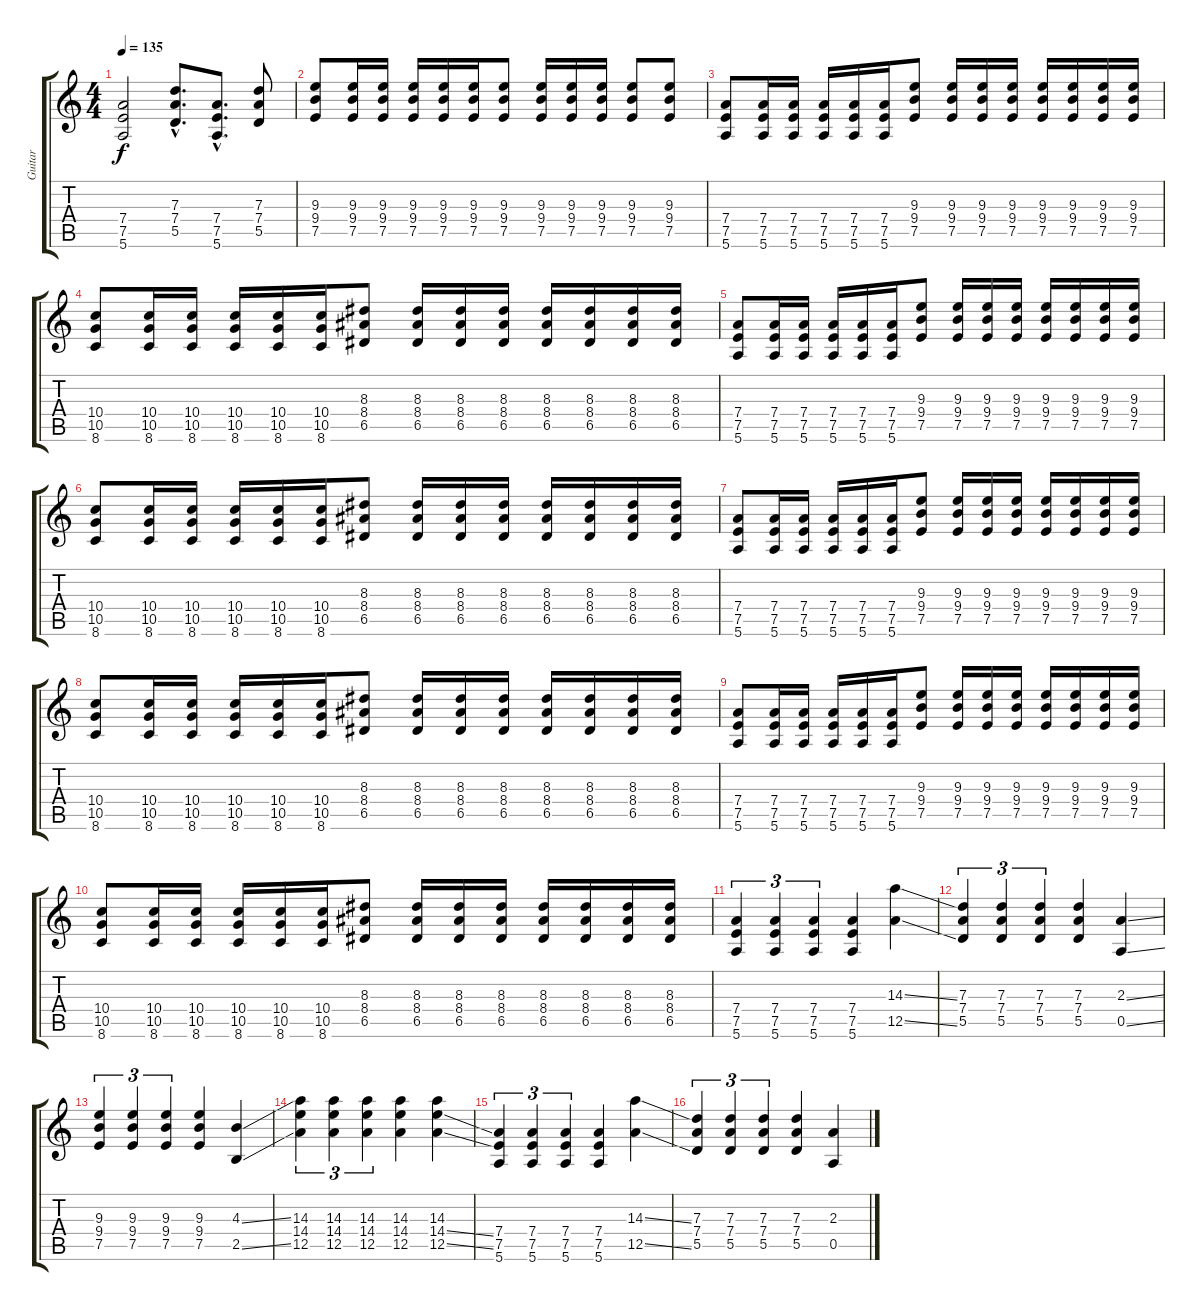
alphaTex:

\track ("Guitar" "Guitar") {instrument distortionguitar}
\staff {score tabs}
\tuning (E4 B3 G3 D3 A2 E2) {hide}
\ts (4 4)
\tempo 135
\clef g2
\ks c
(7.4 7.5 5.6).2{dy f} (7.3{hac} 7.4{hac} 5.5{hac}).8{d} (7.4{hac} 7.5{hac} 5.6{hac}).8{d} (7.3 7.4 5.5).8 |
(9.3 9.4 7.5).8 (9.3 9.4 7.5).16 (9.3 9.4 7.5).16 (9.3 9.4 7.5).16 (9.3 9.4 7.5).16 (9.3 9.4 7.5).16 (9.3 9.4 7.5).8 (9.3 9.4 7.5).16 (9.3 9.4 7.5).16 (9.3 9.4 7.5).16 (9.3 9.4 7.5).8 (9.3 9.4 7.5).8 |
(7.4 7.5 5.6).8 (7.4 7.5 5.6).16 (7.4 7.5 5.6).16 (7.4 7.5 5.6).16 (7.4 7.5 5.6).16 (7.4 7.5 5.6).16 (9.3 9.4 7.5).8 (9.3 9.4 7.5).16 (9.3 9.4 7.5).16 (9.3 9.4 7.5).16 (9.3 9.4 7.5).16 (9.3 9.4 7.5).16 (9.3 9.4 7.5).16 (9.3 9.4 7.5).16 |
(10.4 10.5 8.6).8 (10.4 10.5 8.6).16 (10.4 10.5 8.6).16 (10.4 10.5 8.6).16 (10.4 10.5 8.6).16 (10.4 10.5 8.6).16 (8.3 8.4 6.5).8 (8.3 8.4 6.5).16 (8.3 8.4 6.5).16 (8.3 8.4 6.5).16 (8.3 8.4 6.5).16 (8.3 8.4 6.5).16 (8.3 8.4 6.5).16 (8.3 8.4 6.5).16 |
(7.4 7.5 5.6).8 (7.4 7.5 5.6).16 (7.4 7.5 5.6).16 (7.4 7.5 5.6).16 (7.4 7.5 5.6).16 (7.4 7.5 5.6).16 (9.3 9.4 7.5).8 (9.3 9.4 7.5).16 (9.3 9.4 7.5).16 (9.3 9.4 7.5).16 (9.3 9.4 7.5).16 (9.3 9.4 7.5).16 (9.3 9.4 7.5).16 (9.3 9.4 7.5).16 |
(10.4 10.5 8.6).8 (10.4 10.5 8.6).16 (10.4 10.5 8.6).16 (10.4 10.5 8.6).16 (10.4 10.5 8.6).16 (10.4 10.5 8.6).16 (8.3 8.4 6.5).8 (8.3 8.4 6.5).16 (8.3 8.4 6.5).16 (8.3 8.4 6.5).16 (8.3 8.4 6.5).16 (8.3 8.4 6.5).16 (8.3 8.4 6.5).16 (8.3 8.4 6.5).16 |
(7.4 7.5 5.6).8 (7.4 7.5 5.6).16 (7.4 7.5 5.6).16 (7.4 7.5 5.6).16 (7.4 7.5 5.6).16 (7.4 7.5 5.6).16 (9.3 9.4 7.5).8 (9.3 9.4 7.5).16 (9.3 9.4 7.5).16 (9.3 9.4 7.5).16 (9.3 9.4 7.5).16 (9.3 9.4 7.5).16 (9.3 9.4 7.5).16 (9.3 9.4 7.5).16 |
(10.4 10.5 8.6).8 (10.4 10.5 8.6).16 (10.4 10.5 8.6).16 (10.4 10.5 8.6).16 (10.4 10.5 8.6).16 (10.4 10.5 8.6).16 (8.3 8.4 6.5).8 (8.3 8.4 6.5).16 (8.3 8.4 6.5).16 (8.3 8.4 6.5).16 (8.3 8.4 6.5).16 (8.3 8.4 6.5).16 (8.3 8.4 6.5).16 (8.3 8.4 6.5).16 |
(7.4 7.5 5.6).8 (7.4 7.5 5.6).16 (7.4 7.5 5.6).16 (7.4 7.5 5.6).16 (7.4 7.5 5.6).16 (7.4 7.5 5.6).16 (9.3 9.4 7.5).8 (9.3 9.4 7.5).16 (9.3 9.4 7.5).16 (9.3 9.4 7.5).16 (9.3 9.4 7.5).16 (9.3 9.4 7.5).16 (9.3 9.4 7.5).16 (9.3 9.4 7.5).16 |
(10.4 10.5 8.6).8 (10.4 10.5 8.6).16 (10.4 10.5 8.6).16 (10.4 10.5 8.6).16 (10.4 10.5 8.6).16 (10.4 10.5 8.6).16 (8.3 8.4 6.5).8 (8.3 8.4 6.5).16 (8.3 8.4 6.5).16 (8.3 8.4 6.5).16 (8.3 8.4 6.5).16 (8.3 8.4 6.5).16 (8.3 8.4 6.5).16 (8.3 8.4 6.5).16 |
(7.4 7.5 5.6).4{tu (3 2)} (7.4 7.5 5.6).4{tu (3 2)} (7.4 7.5 5.6).4{tu (3 2)} (7.4 7.5 5.6).4 (14.3{ss} 12.5{ss}).4 |
(7.3 7.4 5.5).4{tu (3 2)} (7.3 7.4 5.5).4{tu (3 2)} (7.3 7.4 5.5).4{tu (3 2)} (7.3 7.4 5.5).4 (2.3{ss} 0.5{ss}).4 |
(9.3 9.4 7.5).4{tu (3 2)} (9.3 9.4 7.5).4{tu (3 2)} (9.3 9.4 7.5).4{tu (3 2)} (9.3 9.4 7.5).4 (4.3{ss} 2.5{ss}).4 |
(14.3 14.4 12.5).4{tu (3 2)} (14.3 14.4 12.5).4{tu (3 2)} (14.3 14.4 12.5).4{tu (3 2)} (14.3 14.4 12.5).4 (14.3 14.4{ss} 12.5{ss}).4 |
(7.4 7.5 5.6).4{tu (3 2)} (7.4 7.5 5.6).4{tu (3 2)} (7.4 7.5 5.6).4{tu (3 2)} (7.4 7.5 5.6).4 (14.3{ss} 12.5{ss}).4 |
(7.3 7.4 5.5).4{tu (3 2)} (7.3 7.4 5.5).4{tu (3 2)} (7.3 7.4 5.5).4{tu (3 2)} (7.3 7.4 5.5).4 (2.3{ss} 0.5{ss}).4
